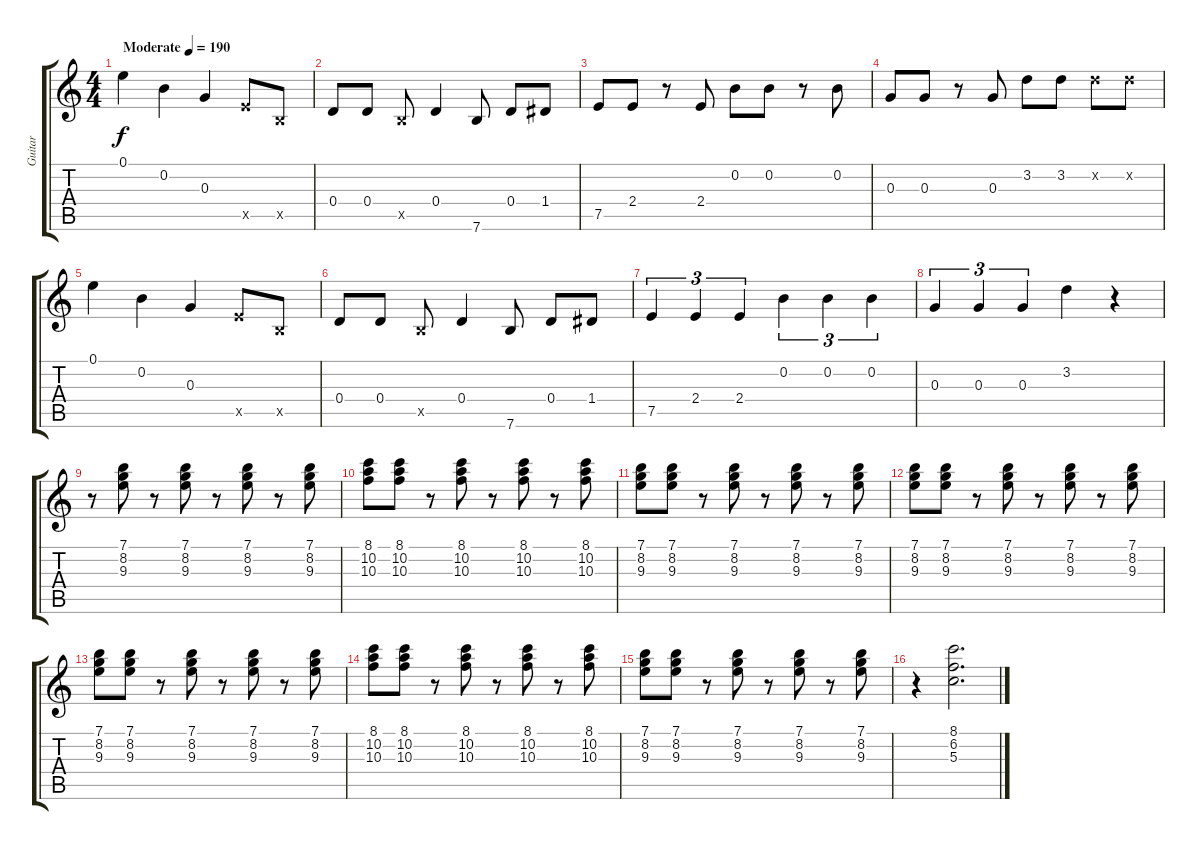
\track ("Guitar" "Guitar") {instrument overdrivenguitar}
\staff {score tabs}
\tuning (E4 B3 G3 D3 A2 E2) {hide}
\ts (4 4)
\tempo (190 "Moderate")
\clef g2
\ks c
0.1.4{dy f instrument overdrivenguitar} 0.2.4 0.3.4 7.5{x}.8 2.5{x}.8 |
0.4.8 0.4.8 2.5{x}.8 0.4.4 7.6.8 0.4.8 1.4.8 |
7.5.8 2.4.8 r.8 2.4.8 0.2.8 0.2.8 r.8 0.2.8 |
0.3.8 0.3.8 r.8 0.3.8 3.2.8 3.2.8 3.2{x}.8 3.2{x}.8 |
0.1.4 0.2.4 0.3.4 7.5{x}.8 2.5{x}.8 |
0.4.8 0.4.8 2.5{x}.8 0.4.4 7.6.8 0.4.8 1.4.8 |
7.5.4{tu (3 2)} 2.4.4{tu (3 2)} 2.4.4{tu (3 2)} 0.2.4{tu (3 2)} 0.2.4{tu (3 2)} 0.2.4{tu (3 2)} |
0.3.4{tu (3 2)} 0.3.4{tu (3 2)} 0.3.4{tu (3 2)} 3.2.4 r.4 |
r.8 (7.1 8.2 9.3).8 r.8 (7.1 8.2 9.3).8 r.8 (7.1 8.2 9.3).8 r.8 (7.1 8.2 9.3).8 |
(8.1 10.2 10.3).8 (8.1 10.2 10.3).8 r.8 (8.1 10.2 10.3).8 r.8 (8.1 10.2 10.3).8 r.8 (8.1 10.2 10.3).8 |
(7.1 8.2 9.3).8 (7.1 8.2 9.3).8 r.8 (7.1 8.2 9.3).8 r.8 (7.1 8.2 9.3).8 r.8 (7.1 8.2 9.3).8 |
(7.1 8.2 9.3).8 (7.1 8.2 9.3).8 r.8 (7.1 8.2 9.3).8 r.8 (7.1 8.2 9.3).8 r.8 (7.1 8.2 9.3).8 |
(7.1 8.2 9.3).8 (7.1 8.2 9.3).8 r.8 (7.1 8.2 9.3).8 r.8 (7.1 8.2 9.3).8 r.8 (7.1 8.2 9.3).8 |
(8.1 10.2 10.3).8 (8.1 10.2 10.3).8 r.8 (8.1 10.2 10.3).8 r.8 (8.1 10.2 10.3).8 r.8 (8.1 10.2 10.3).8 |
(7.1 8.2 9.3).8 (7.1 8.2 9.3).8 r.8 (7.1 8.2 9.3).8 r.8 (7.1 8.2 9.3).8 r.8 (7.1 8.2 9.3).8 |
r.4 (8.1 6.2 5.3).2{d}
